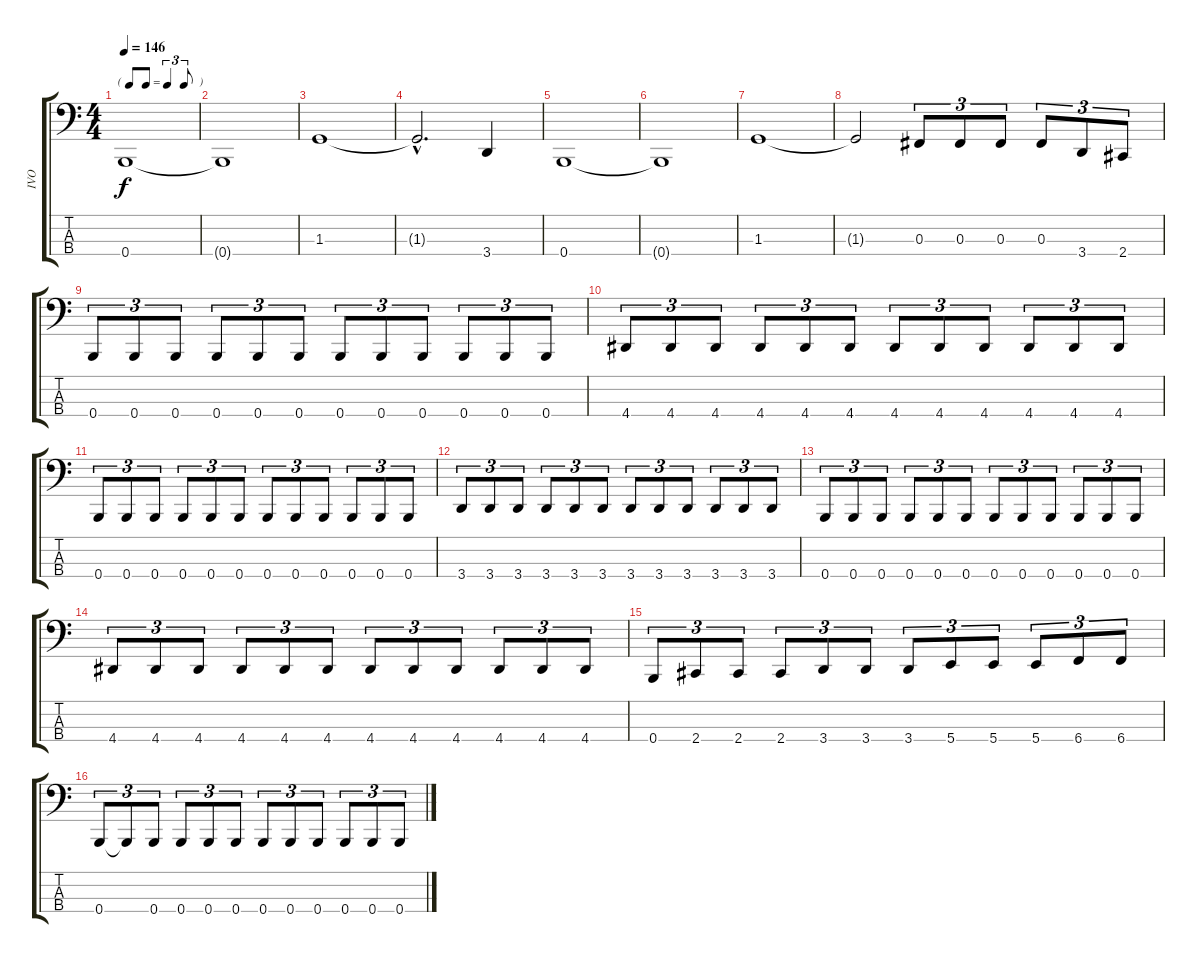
\track ("IVO" "IVO") {instrument electricbasspick}
\staff {score tabs}
\tuning (E2 B1 Gb1 B0) {hide}
\ts (4 4)
\tf triplet8th
\tempo 146
\clef f4
\ks c
0.4.1{dy f instrument electricbasspick} |
0.4{t}.1 |
1.3.1 |
1.3{hac t}.2{d} 3.4.4 |
0.4.1 |
0.4{t}.1 |
1.3.1 |
1.3{t}.2 0.3.8{tu (3 2)} 0.3.8{tu (3 2)} 0.3.8{tu (3 2)} 0.3.8{tu (3 2)} 3.4.8{tu (3 2)} 2.4.8{tu (3 2)} |
0.4.8{tu (3 2)} 0.4.8{tu (3 2)} 0.4.8{tu (3 2)} 0.4.8{tu (3 2)} 0.4.8{tu (3 2)} 0.4.8{tu (3 2)} 0.4.8{tu (3 2)} 0.4.8{tu (3 2)} 0.4.8{tu (3 2)} 0.4.8{tu (3 2)} 0.4.8{tu (3 2)} 0.4.8{tu (3 2)} |
4.4.8{tu (3 2)} 4.4.8{tu (3 2)} 4.4.8{tu (3 2)} 4.4.8{tu (3 2)} 4.4.8{tu (3 2)} 4.4.8{tu (3 2)} 4.4.8{tu (3 2)} 4.4.8{tu (3 2)} 4.4.8{tu (3 2)} 4.4.8{tu (3 2)} 4.4.8{tu (3 2)} 4.4.8{tu (3 2)} |
0.4.8{tu (3 2)} 0.4.8{tu (3 2)} 0.4.8{tu (3 2)} 0.4.8{tu (3 2)} 0.4.8{tu (3 2)} 0.4.8{tu (3 2)} 0.4.8{tu (3 2)} 0.4.8{tu (3 2)} 0.4.8{tu (3 2)} 0.4.8{tu (3 2)} 0.4.8{tu (3 2)} 0.4.8{tu (3 2)} |
3.4.8{tu (3 2)} 3.4.8{tu (3 2)} 3.4.8{tu (3 2)} 3.4.8{tu (3 2)} 3.4.8{tu (3 2)} 3.4.8{tu (3 2)} 3.4.8{tu (3 2)} 3.4.8{tu (3 2)} 3.4.8{tu (3 2)} 3.4.8{tu (3 2)} 3.4.8{tu (3 2)} 3.4.8{tu (3 2)} |
0.4.8{tu (3 2)} 0.4.8{tu (3 2)} 0.4.8{tu (3 2)} 0.4.8{tu (3 2)} 0.4.8{tu (3 2)} 0.4.8{tu (3 2)} 0.4.8{tu (3 2)} 0.4.8{tu (3 2)} 0.4.8{tu (3 2)} 0.4.8{tu (3 2)} 0.4.8{tu (3 2)} 0.4.8{tu (3 2)} |
4.4.8{tu (3 2)} 4.4.8{tu (3 2)} 4.4.8{tu (3 2)} 4.4.8{tu (3 2)} 4.4.8{tu (3 2)} 4.4.8{tu (3 2)} 4.4.8{tu (3 2)} 4.4.8{tu (3 2)} 4.4.8{tu (3 2)} 4.4.8{tu (3 2)} 4.4.8{tu (3 2)} 4.4.8{tu (3 2)} |
0.4.8{tu (3 2)} 2.4.8{tu (3 2)} 2.4.8{tu (3 2)} 2.4.8{tu (3 2)} 3.4.8{tu (3 2)} 3.4.8{tu (3 2)} 3.4.8{tu (3 2)} 5.4.8{tu (3 2)} 5.4.8{tu (3 2)} 5.4.8{tu (3 2)} 6.4.8{tu (3 2)} 6.4.8{tu (3 2)} |
0.4.8{tu (3 2)} 0.4{t}.8{tu (3 2)} 0.4.8{tu (3 2)} 0.4.8{tu (3 2)} 0.4.8{tu (3 2)} 0.4.8{tu (3 2)} 0.4.8{tu (3 2)} 0.4.8{tu (3 2)} 0.4.8{tu (3 2)} 0.4.8{tu (3 2)} 0.4.8{tu (3 2)} 0.4.8{tu (3 2)}
